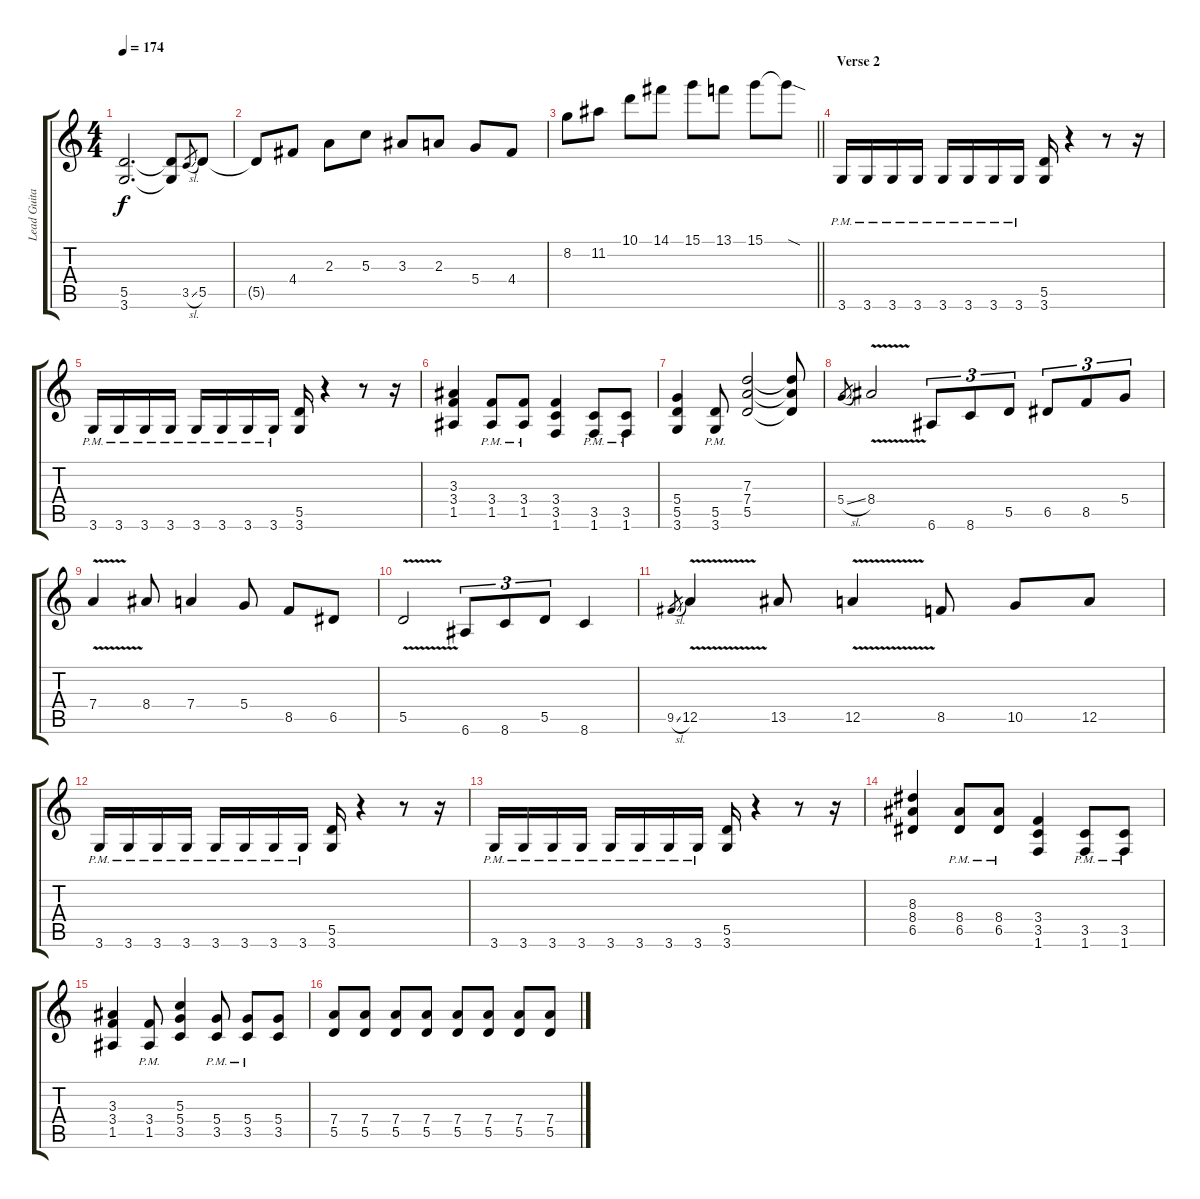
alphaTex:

\track ("Lead Guitar/Rythm Guitar" "Lead Guita") {instrument distortionguitar}
\staff {score tabs}
\tuning (E4 B3 G3 D3 A2 E2) {hide}
\ts (4 4)
\tempo 174
\clef g2
\ks c
(5.5 3.6).2{d dy f} (5.5{t} 3.6{t}).8 3.5{sl}.8{gr} 5.5.8 |
5.5{t}.8 4.4.8 2.3.8 5.3.8 3.3.8 2.3.8 5.4.8 4.4.8 |
\barLineRight lightlight
8.2.8 11.2.8 10.1.8 14.1.8 15.1.8 13.1.8 15.1.8 15.1{sod t}.8 |
\section ("" "Verse 2")
3.6{pm}.16 3.6{pm}.16 3.6{pm}.16 3.6{pm}.16 3.6{pm}.16 3.6{pm}.16 3.6{pm}.16 3.6{pm}.16 (5.5 3.6).16 r.4 r.8 r.16 |
3.6{pm}.16 3.6{pm}.16 3.6{pm}.16 3.6{pm}.16 3.6{pm}.16 3.6{pm}.16 3.6{pm}.16 3.6{pm}.16 (5.5 3.6).16 r.4 r.8 r.16 |
(3.3 3.4 1.5).4 (3.4{pm} 1.5{pm}).8 (3.4{pm} 1.5{pm}).8 (3.4 3.5 1.6).4 (3.5{pm} 1.6{pm}).8 (3.5{pm} 1.6{pm}).8 |
(5.4 5.5 3.6).4 (5.5{pm} 3.6{pm}).8 (7.3 7.4 5.5).2 (7.3{t} 7.4{t} 5.5{t}).8 |
5.4{sl}.8{gr} 8.4{v}.2 6.6.8{tu (3 2)} 8.6.8{tu (3 2)} 5.5.8{tu (3 2)} 6.5.8{tu (3 2)} 8.5.8{tu (3 2)} 5.4.8{tu (3 2)} |
7.4{v}.4 8.4.8 7.4.4 5.4.8 8.5.8 6.5.8 |
5.5{v}.2 6.6.8{tu (3 2)} 8.6.8{tu (3 2)} 5.5.8{tu (3 2)} 8.6.4 |
9.5{sl}.8{gr} 12.5{v}.4 13.5.8 12.5{v}.4 8.5.8 10.5.8 12.5.8 |
3.6{pm}.16 3.6{pm}.16 3.6{pm}.16 3.6{pm}.16 3.6{pm}.16 3.6{pm}.16 3.6{pm}.16 3.6{pm}.16 (5.5 3.6).16 r.4 r.8 r.16 |
3.6{pm}.16 3.6{pm}.16 3.6{pm}.16 3.6{pm}.16 3.6{pm}.16 3.6{pm}.16 3.6{pm}.16 3.6{pm}.16 (5.5 3.6).16 r.4 r.8 r.16 |
(8.3 8.4 6.5).4 (8.4{pm} 6.5{pm}).8 (8.4{pm} 6.5{pm}).8 (3.4 3.5 1.6).4 (3.5{pm} 1.6{pm}).8 (3.5{pm} 1.6{pm}).8 |
(3.3 3.4 1.5).4 (3.4{pm} 1.5{pm}).8 (5.3 5.4 3.5).4 (5.4{pm} 3.5{pm}).8 (5.4{pm} 3.5{pm}).8 (5.4 3.5).8 |
(7.4 5.5).8 (7.4 5.5).8 (7.4 5.5).8 (7.4 5.5).8 (7.4 5.5).8 (7.4 5.5).8 (7.4 5.5).8 (7.4 5.5).8
